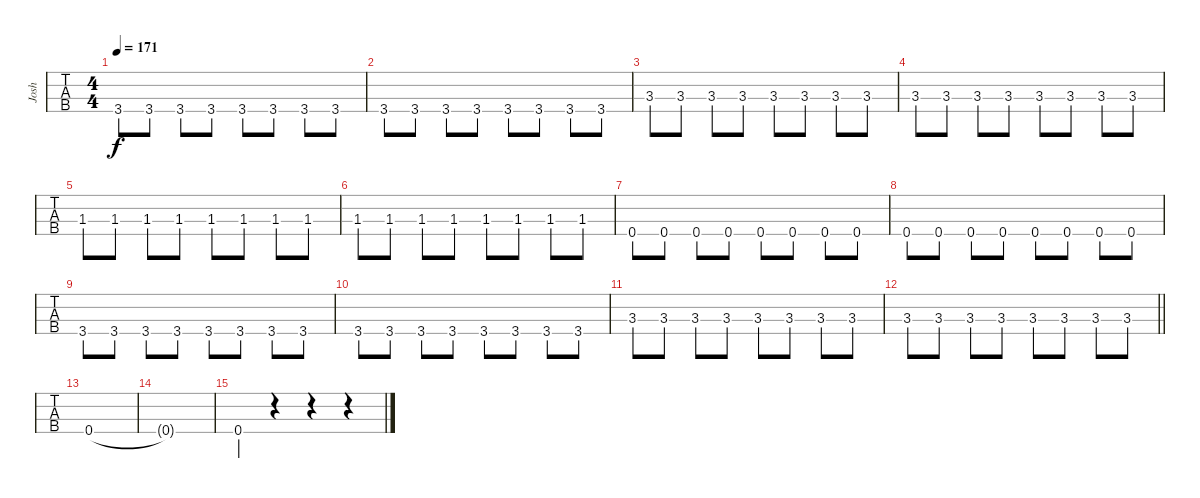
\track ("Josh" "Josh") {instrument electricbasspick}
\staff {tabs}
\tuning (Eb2 Bb1 F1 Bb0) {hide}
\ts (4 4)
\tempo 171
\clef f4
\ks c
3.4.8{dy f} 3.4.8 3.4.8 3.4.8 3.4.8 3.4.8 3.4.8 3.4.8 |
3.4.8 3.4.8 3.4.8 3.4.8 3.4.8 3.4.8 3.4.8 3.4.8 |
3.3.8 3.3.8 3.3.8 3.3.8 3.3.8 3.3.8 3.3.8 3.3.8 |
3.3.8 3.3.8 3.3.8 3.3.8 3.3.8 3.3.8 3.3.8 3.3.8 |
1.3.8 1.3.8 1.3.8 1.3.8 1.3.8 1.3.8 1.3.8 1.3.8 |
1.3.8 1.3.8 1.3.8 1.3.8 1.3.8 1.3.8 1.3.8 1.3.8 |
0.4.8 0.4.8 0.4.8 0.4.8 0.4.8 0.4.8 0.4.8 0.4.8 |
0.4.8 0.4.8 0.4.8 0.4.8 0.4.8 0.4.8 0.4.8 0.4.8 |
3.4.8 3.4.8 3.4.8 3.4.8 3.4.8 3.4.8 3.4.8 3.4.8 |
3.4.8 3.4.8 3.4.8 3.4.8 3.4.8 3.4.8 3.4.8 3.4.8 |
3.3.8 3.3.8 3.3.8 3.3.8 3.3.8 3.3.8 3.3.8 3.3.8 |
\barLineRight lightlight
3.3.8 3.3.8 3.3.8 3.3.8 3.3.8 3.3.8 3.3.8 3.3.8 |
0.4.1 |
0.4{t}.1 |
0.4.4 r.4 r.4 r.4
